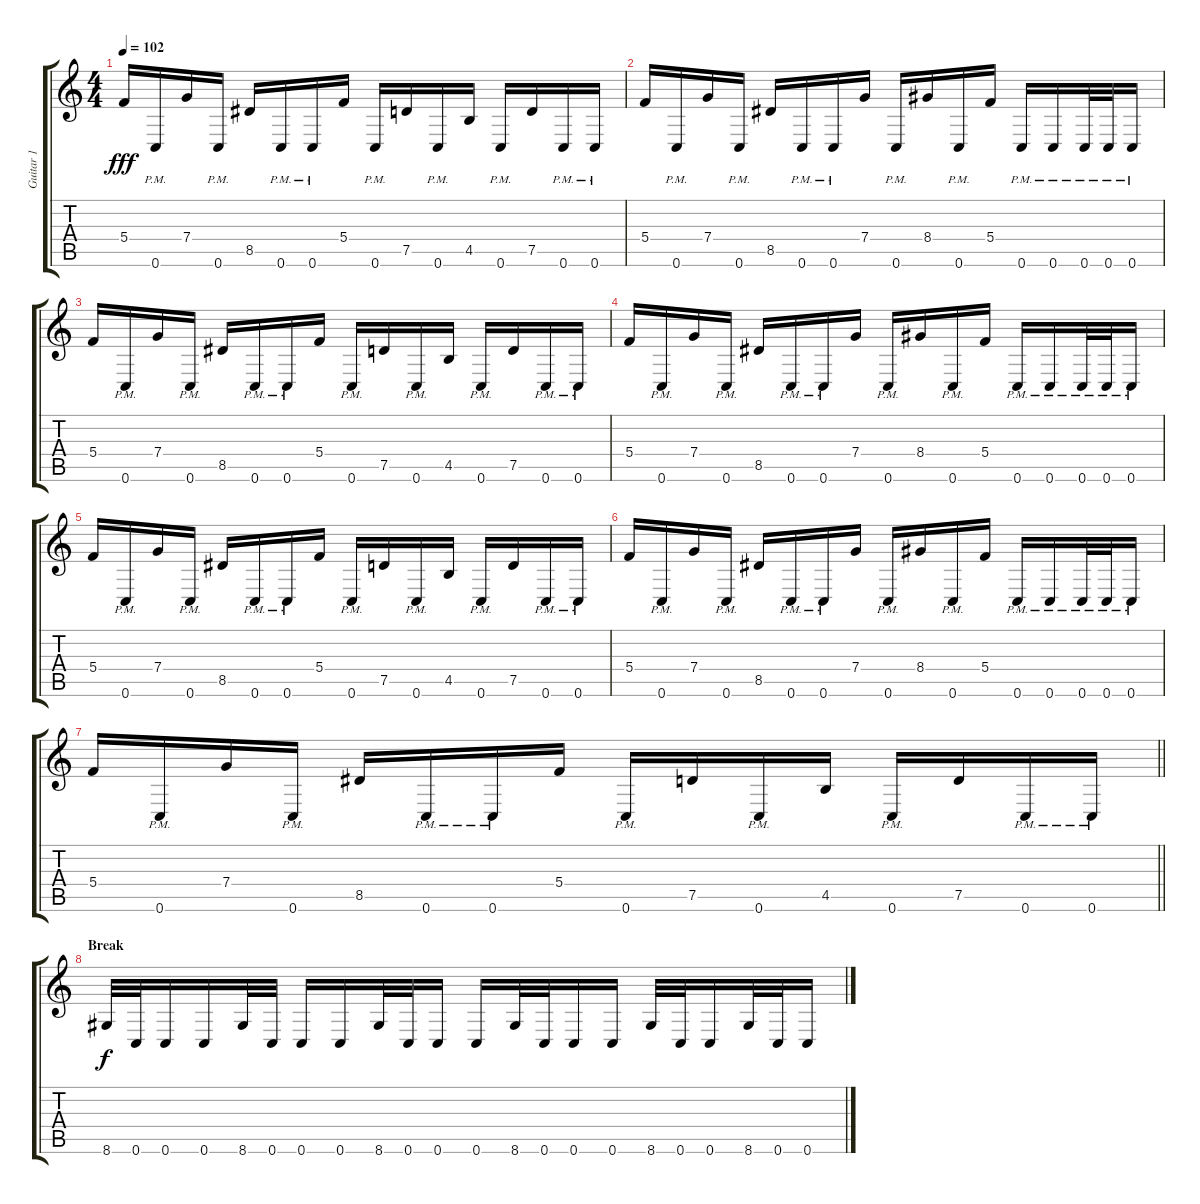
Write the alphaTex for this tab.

\track ("Guitar 1" "Guitar 1") {instrument distortionguitar}
\staff {score tabs}
\tuning (D4 A3 F3 C3 G2 C2) {hide}
\ts (4 4)
\tempo 102
\clef g2
\ks c
5.4.16{dy fff} 0.6{pm}.16 7.4.16 0.6{pm}.16 8.5.16 0.6{pm}.16 0.6{pm}.16 5.4.16 0.6{pm}.16 7.5.16 0.6{pm}.16 4.5.16 0.6{pm}.16 7.5.16 0.6{pm}.16 0.6{pm}.16 |
5.4.16 0.6{pm}.16 7.4.16 0.6{pm}.16 8.5.16 0.6{pm}.16 0.6{pm}.16 7.4.16 0.6{pm}.16 8.4.16 0.6{pm}.16 5.4.16 0.6{pm}.16 0.6{pm}.16 0.6{pm}.32 0.6{pm}.32 0.6{pm}.16 |
5.4.16 0.6{pm}.16 7.4.16 0.6{pm}.16 8.5.16 0.6{pm}.16 0.6{pm}.16 5.4.16 0.6{pm}.16 7.5.16 0.6{pm}.16 4.5.16 0.6{pm}.16 7.5.16 0.6{pm}.16 0.6{pm}.16 |
5.4.16 0.6{pm}.16 7.4.16 0.6{pm}.16 8.5.16 0.6{pm}.16 0.6{pm}.16 7.4.16 0.6{pm}.16 8.4.16 0.6{pm}.16 5.4.16 0.6{pm}.16 0.6{pm}.16 0.6{pm}.32 0.6{pm}.32 0.6{pm}.16 |
5.4.16 0.6{pm}.16 7.4.16 0.6{pm}.16 8.5.16 0.6{pm}.16 0.6{pm}.16 5.4.16 0.6{pm}.16 7.5.16 0.6{pm}.16 4.5.16 0.6{pm}.16 7.5.16 0.6{pm}.16 0.6{pm}.16 |
5.4.16 0.6{pm}.16 7.4.16 0.6{pm}.16 8.5.16 0.6{pm}.16 0.6{pm}.16 7.4.16 0.6{pm}.16 8.4.16 0.6{pm}.16 5.4.16 0.6{pm}.16 0.6{pm}.16 0.6{pm}.32 0.6{pm}.32 0.6{pm}.16 |
\barLineRight lightlight
5.4.16 0.6{pm}.16 7.4.16 0.6{pm}.16 8.5.16 0.6{pm}.16 0.6{pm}.16 5.4.16 0.6{pm}.16 7.5.16 0.6{pm}.16 4.5.16 0.6{pm}.16 7.5.16 0.6{pm}.16 0.6{pm}.16 |
\section ("" "Break")
8.6.32{dy f} 0.6.32 0.6.16 0.6.16 8.6.32 0.6.32 0.6.16 0.6.16 8.6.32 0.6.32 0.6.16 0.6.16 8.6.32 0.6.32 0.6.16 0.6.16 8.6.32 0.6.32 0.6.16 8.6.32 0.6.32 0.6.16
